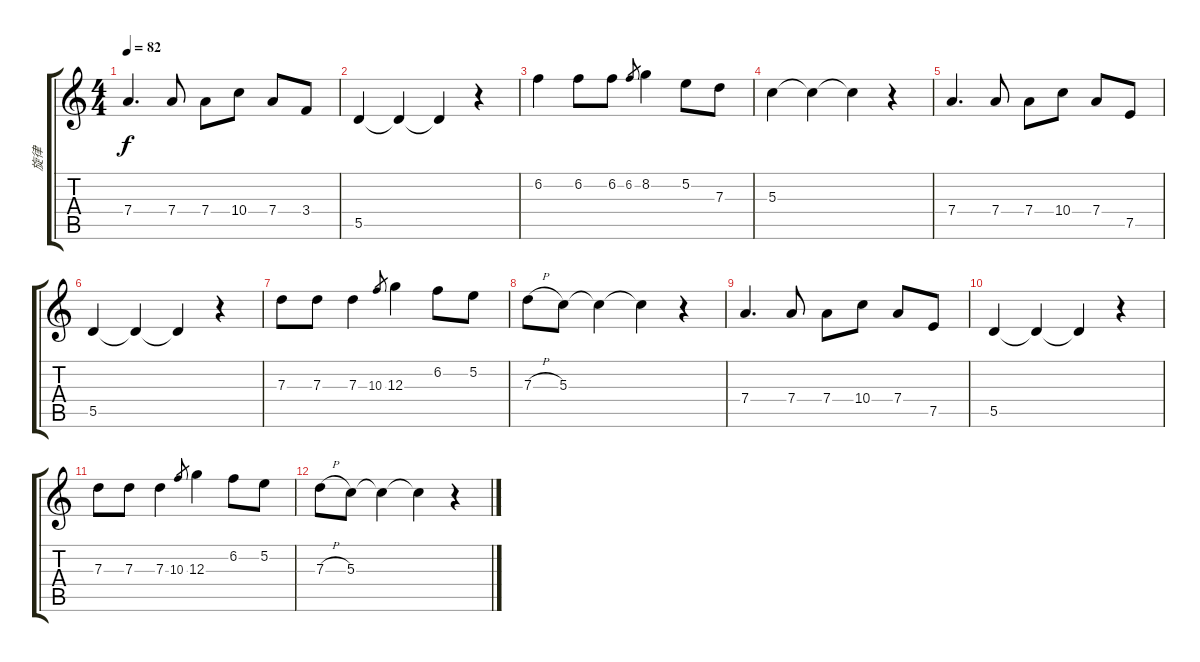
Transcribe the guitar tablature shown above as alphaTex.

\track ("旋律" "旋律") {instrument acousticguitarsteel}
\staff {score tabs}
\tuning (E4 B3 G3 D3 A2 E2) {hide}
\ts (4 4)
\tempo 82
\clef g2
\ks c
7.4.4{d dy f} 7.4.8 7.4.8 10.4.8 7.4.8 3.4.8 |
5.5.4 5.5{t}.4 5.5{t}.4 r.4 |
6.2.4 6.2.8 6.2.8 6.2.8{gr} 8.2.4 5.2.8 7.3.8 |
5.3.4 5.3{t}.4 5.3{t}.4 r.4 |
7.4.4{d} 7.4.8 7.4.8 10.4.8 7.4.8 7.5.8 |
5.5.4 5.5{t}.4 5.5{t}.4 r.4 |
7.3.8 7.3.8 7.3.4 10.3.8{gr} 12.3.4 6.2.8 5.2.8 |
7.3{h}.8 5.3.8 5.3{t}.4 5.3{t}.4 r.4 |
7.4.4{d} 7.4.8 7.4.8 10.4.8 7.4.8 7.5.8 |
5.5.4 5.5{t}.4 5.5{t}.4 r.4 |
7.3.8 7.3.8 7.3.4 10.3.8{gr} 12.3.4 6.2.8 5.2.8 |
7.3{h}.8 5.3.8 5.3{t}.4 5.3{t}.4 r.4
